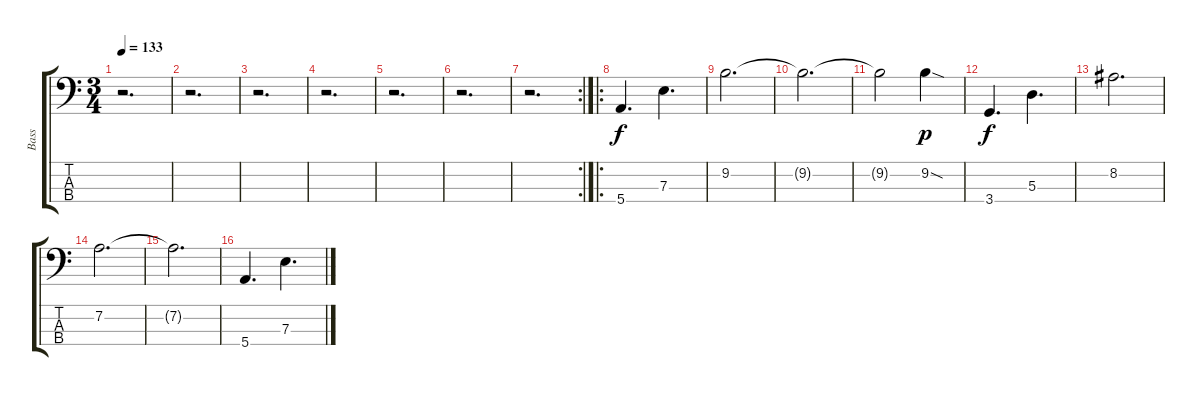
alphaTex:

\track ("Bass" "Bass") {instrument electricbassfinger}
\staff {score tabs}
\tuning (G2 D2 A1 E1) {hide}
\ts (3 4)
\tempo 133
\clef f4
\ks c
r.2{d dy f} |
r.2{d} |
r.2{d} |
r.2{d} |
r.2{d} |
r.2{d} |
\rc 2
r.2{d} |
\ro
5.4.4{d} 7.3.4{d} |
9.2.2{d} |
9.2{t}.2{d} |
9.2{t}.2 9.2{sod}.4{dy p} |
3.4.4{d dy f} 5.3.4{d} |
8.2.2{d} |
7.2.2{d} |
7.2{t}.2{d} |
5.4.4{d} 7.3.4{d}
